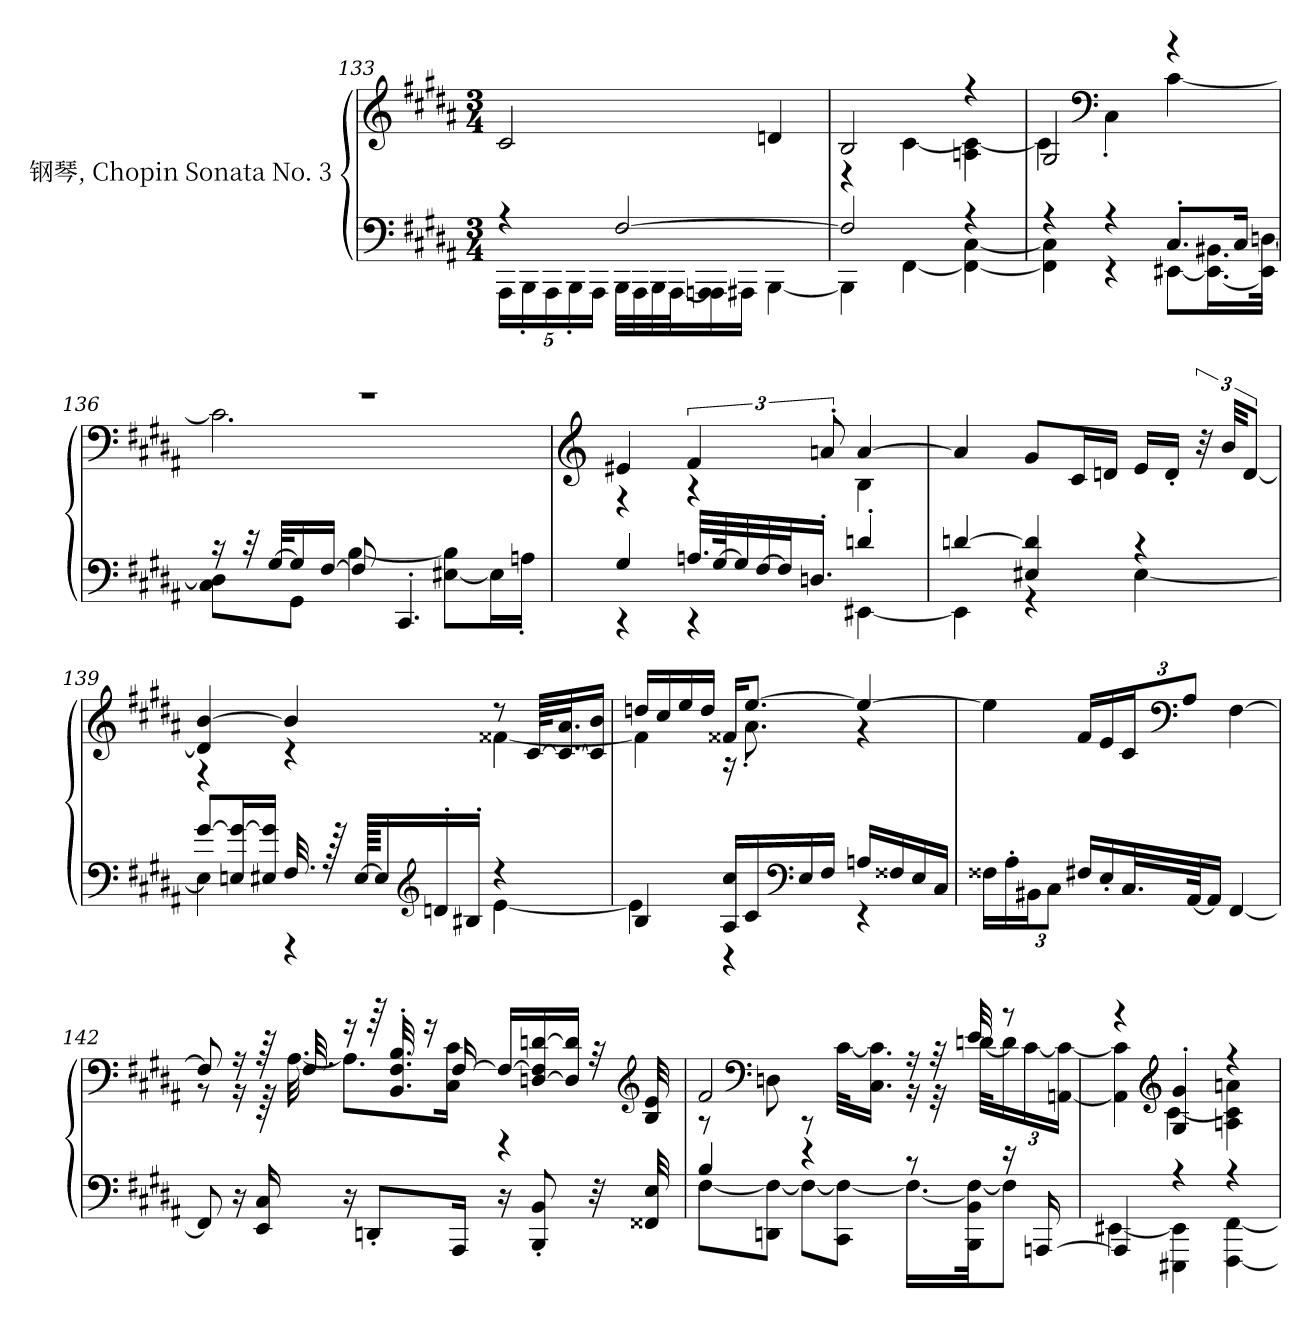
**kern	**kern
*part1	*part1
*staff2	*staff1
*I"钢琴, Chopin Sonata No. 3	*
!!LO:LB:g=z
*clefF4	*clefG2
*k[f#c#g#d#a#]	*k[f#c#g#d#a#]
*M3/4	*M3/4
=133	=133
*^	*
*	*Xbrackettup	*
4r	20AAA#\LL	2c#/
.	20BBB'\	.
.	20AAA#\	.
.	20BBB'\	.
.	20AAA#\JJ	.
[2F#/	32BBB\LLL	.
.	32AAA#\	.
.	32BBB\	.
.	[32AAA#\J	.
.	16AAAn\ 16AAA#\]	.
.	16AAA#X\JJ	.
.	[4BBB\	4dn/
=134	=134	=134
*	*	*^
2F#/]	4BBB\]	2B/	4r
.	[4FF#\	.	[4c#\
4r	4FF#\_ [4C#\	4r	4An\ 4c#\_
=135	=135	=135	=135
4r	4FF#\] 4C#\]	2G#/	4c#\]
*	*	*clefF4	*
4r	4r	.	4C#'\
8.C#'/L	[8EE#X\L	4r	[4c#\
.	16.EE#\_ 16.BB#X\L	.	.
16C#/Jk	.	.	.
.	32EE#\] [32Dn\JJk	.	.
!!LO:LB:g=z	!!
=136	=136	=136	=136
16r	8C#\ 8D\]L	2.r	2.c#\]
32r	.	.	.
[32G#/KLL	.	.	.
16G#/]	8GG#\J	.	.
[16F#/JJ	.	.	.
8F#/]	[4B\	.	.
4.CC#'/	.	.	.
.	[8E#X\ 8B\]L	.	.
.	16E#\L]	.	.
.	16An'\JJ	.	.
=137	=137	=137	=137
*	*	*clefG2	*
4G#/	4r	4e#X/	4r
32.An/LLL	4r	6f#/	4r
[64G#/K	.	.	.
32G#/]	.	.	.
[32F#/	.	.	.
32F#/J]	.	.	.
16.Dn'/JJ	.	.	.
.	.	12an'/	.
4dn'/	[4EE#X\	[4a/	4B\
*	*	*v	*v
=138	=138	=138
[4dn/	4EE#\]	4a/]
4E#X/ 4d/]	4r	8g#/L
.	.	16c#/L
.	.	16dn/JJ
4r	[4E#\	16e/LL
.	.	16d'/JJ
.	.	48r
.	.	48b/KKL
.	.	[12d/J
!!LO:LB:g=z
=139	=139	=139
*	*	*^
[8g#/L	4E#\]	4d/] [4b/	4r
16En/ 16g#/_L	.	.	.
16E#X/ 16g#/]JJ	.	.	.
32.F#/	4r	4b/]	4r
128r	.	.	.
[128E#/KKKLL	.	.	.
16E#/]	.	.	.
*clefG2	*	*	*
16dn'/	.	.	.
16B#X'/JJ	.	.	.
4r	[4e\	8r	[4f##X\
.	.	[64c#/KLLL	.
.	.	32.c#/_ 32.a#/J	.
.	.	16c#/] 16b/JJ	.
=140	=140	=140	=140
4B/	4e\]	16ddn/LL	4f##\]
.	.	16cc#/	.
.	.	16ee/	.
.	.	16dd/JJ	.
16A#/ 16cc#/LL	4r	16f##X/KL	16r
16c#/	.	[8.ee/J	8.a#'\
*clefF4	*	*	*
16E/	.	.	.
16F#/JJ	.	.	.
16An/LL	4r	4ee/_	4r
16F##X/	.	.	.
16E/	.	.	.
16C#/JJ	.	.	.
*v	*v	*	*
*	*v	*v
!!LO:PB:g=z
=141	=141
16F##X\LL	4ee\]
16A#'\	.
24BB#X\J	.
12C#\J	.
16F#X/LL	16f#/LL
16E'/	16e/
*	*Xbrackettup
32.C#/L	24c#/J
*	*clefF4
.	12A#/J
[64AA#/JK	.
16AA#/JJ]	.
[4FF#/	[4F#\
=142	=142
*	*^
8FF#/]	8F#/]	8r
16r	16r	16r
16EE/ 16C#/	64r	64r
.	32.F#/	[32.A#\
16r	16r	8.A#\L]
8DDn'/L	64r	.
.	32.BB/' 32.F#/' 32.B/'	.
.	16r	.
16AAA#/Jk	[16F#/	16C#\ 16c#\Jk
16r	16F#/LL_	4r
8BBB/' 8BB/'	[16Dn/ 16F#/] [16dn/	.
.	16D/] 16d/]JJ	.
32r	32r	.
*	*clefG2	*
32FF##X/ 32E/	32B/ 32e/	.
!!LO:LB:g=z	!!
=143	=143	=143
*^	*	*
4B/	[8F#\L	2f#/	8r
*	*	*clefF4	*
.	8DDn\ 8F#\_J	.	8Dn\
4r	8F#\L_	.	8r
.	8CC#\ 8F#\_J	.	[32c#\KLL
.	.	.	16.C#\ 16.c#\]JJ
8r	16.F#\LL_	16r	16r
.	.	32r	32r
.	32BBB\ 32BB\ 32F#\_JK	32e/	[32dn\KLL
16r	8F#\J]	8r	24d\]
.	.	.	[24c#\
[16AAAn/	.	.	.
.	.	.	[24AAn\ 24c#\_JJ
=144	=144	=144	=144
4AAA/]	[4EE#X\	4r	4AA\] 4c#\]
*	*	*clefG2	*
4r	4EEE#X\ 4EE#\]	4G#/' 4g#/'	[4c#\
4r	[4FFF#\ [4FF#\	4r	4An\ 4c#\] 4an\
*v	*v	*	*
*	*v	*v
=	=
*-	*-
